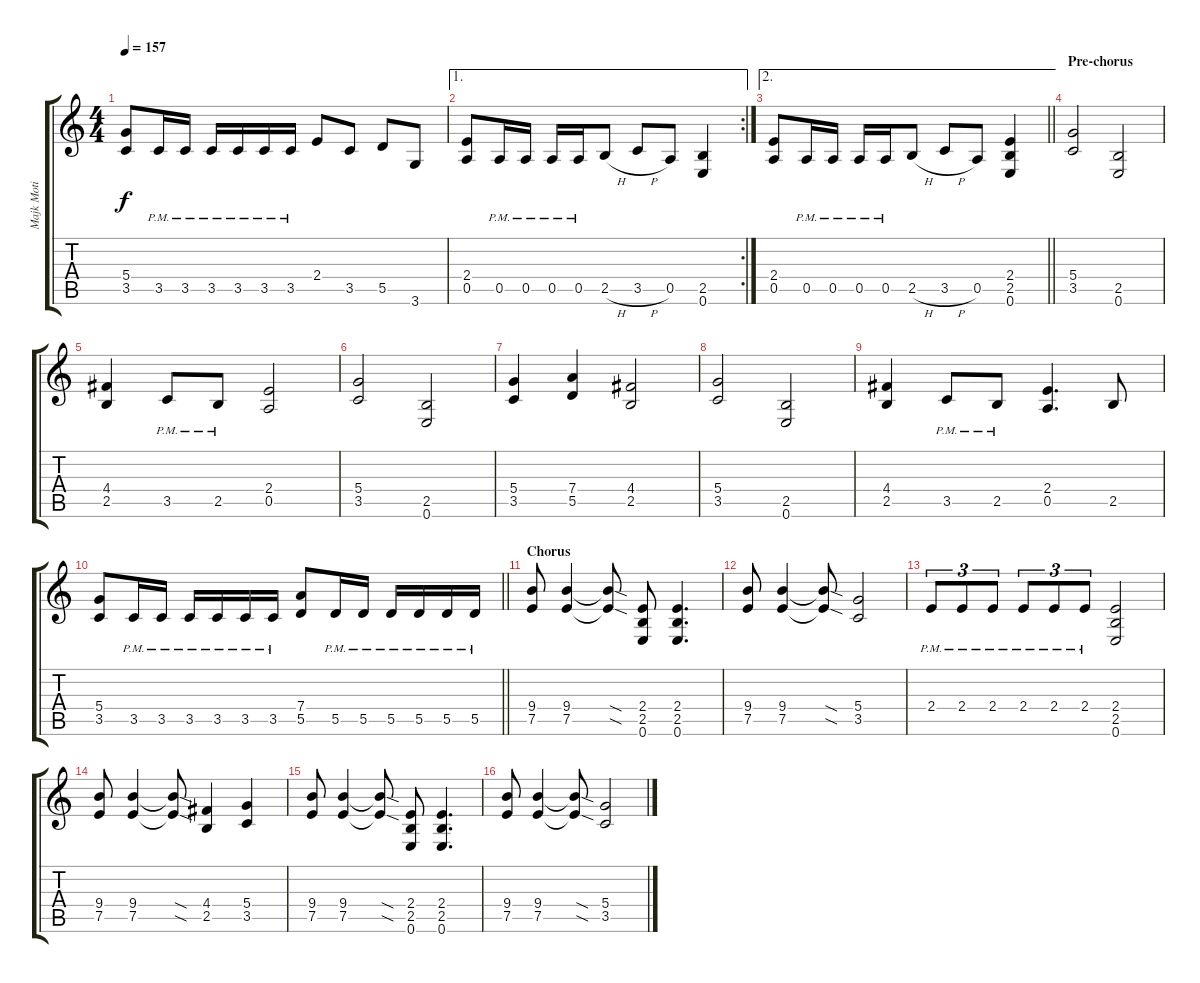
\track ("Majk Moti" "Majk Moti") {instrument distortionguitar}
\staff {score tabs}
\tuning (E4 B3 G3 D3 A2 E2) {hide}
\ts (4 4)
\tempo 157
\clef g2
\ks c
(5.4 3.5).8{dy f} 3.5{pm}.16 3.5{pm}.16 3.5{pm}.16 3.5{pm}.16 3.5{pm}.16 3.5{pm}.16 2.4.8 3.5.8 5.5.8 3.6.8 |
\ae 1
\rc 2
(2.4 0.5).8 0.5{pm}.16 0.5{pm}.16 0.5{pm}.16 0.5{pm}.16 2.5{h}.8 3.5{h}.8 0.5.8 (2.5 0.6).4 |
\ae 2
\barLineRight lightlight
(2.4 0.5).8 0.5{pm}.16 0.5{pm}.16 0.5{pm}.16 0.5{pm}.16 2.5{h}.8 3.5{h}.8 0.5.8 (2.4 2.5 0.6).4 |
\section ("" "Pre-chorus")
(5.4 3.5).2 (2.5 0.6).2 |
(4.4 2.5).4 3.5{pm}.8 2.5{pm}.8 (2.4 0.5).2 |
(5.4 3.5).2 (2.5 0.6).2 |
(5.4 3.5).4 (7.4 5.5).4 (4.4 2.5).2 |
(5.4 3.5).2 (2.5 0.6).2 |
(4.4 2.5).4 3.5{pm}.8 2.5{pm}.8 (2.4 0.5).4{d} 2.5.8 |
\barLineRight lightlight
(5.4 3.5).8 3.5{pm}.16 3.5{pm}.16 3.5{pm}.16 3.5{pm}.16 3.5{pm}.16 3.5{pm}.16 (7.4 5.5).8 5.5{pm}.16 5.5{pm}.16 5.5{pm}.16 5.5{pm}.16 5.5{pm}.16 5.5{pm}.16 |
\section ("" "Chorus")
(9.4 7.5).8 (9.4 7.5).4 (9.4{sod t} 7.5{sod t}).8 (2.4 2.5 0.6).8 (2.4 2.5 0.6).4{d} |
(9.4 7.5).8 (9.4 7.5).4 (9.4{sod t} 7.5{sod t}).8 (5.4 3.5).2 |
2.4{pm}.8{tu (3 2)} 2.4{pm}.8{tu (3 2)} 2.4{pm}.8{tu (3 2)} 2.4{pm}.8{tu (3 2)} 2.4{pm}.8{tu (3 2)} 2.4{pm}.8{tu (3 2)} (2.4 2.5 0.6).2 |
(9.4 7.5).8 (9.4 7.5).4 (9.4{sod t} 7.5{sod t}).8 (4.4 2.5).4 (5.4 3.5).4 |
(9.4 7.5).8 (9.4 7.5).4 (9.4{sod t} 7.5{sod t}).8 (2.4 2.5 0.6).8 (2.4 2.5 0.6).4{d} |
(9.4 7.5).8 (9.4 7.5).4 (9.4{sod t} 7.5{sod t}).8 (5.4 3.5).2
